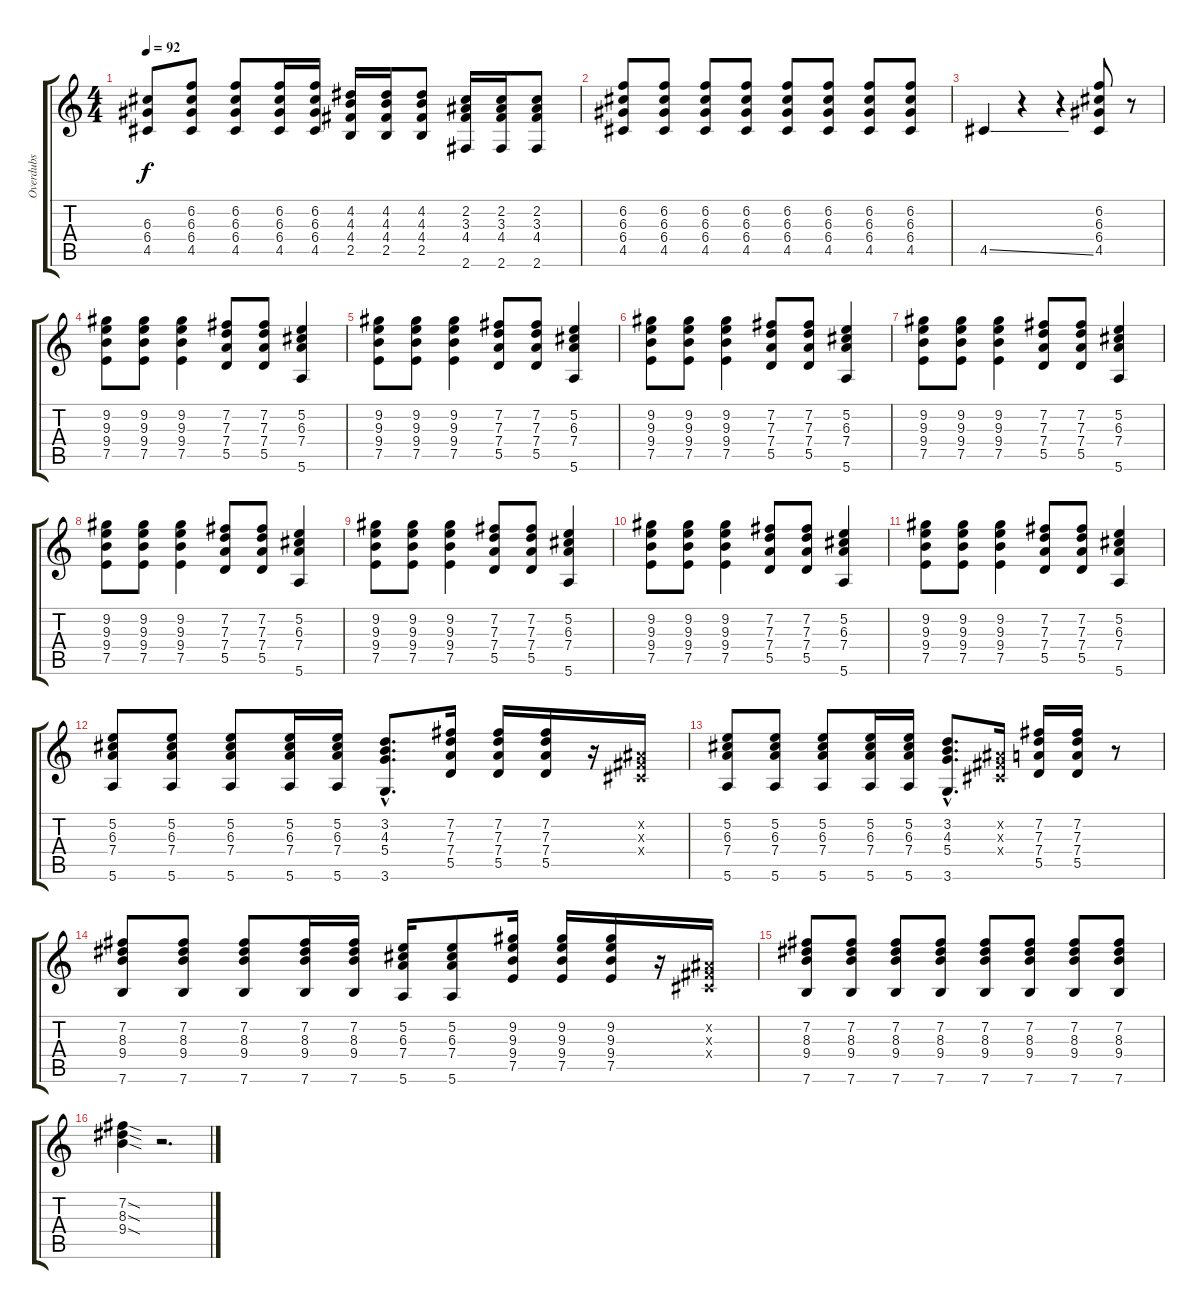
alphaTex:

\track ("Overdubs" "Overdubs") {instrument overdrivenguitar}
\staff {score tabs}
\tuning (E4 B3 G3 D3 A2 E2) {hide}
\ts (4 4)
\tempo 92
\clef g2
\ks c
(6.3 6.4 4.5).8{dy f} (6.2 6.3 6.4 4.5).8 (6.2 6.3 6.4 4.5).8 (6.2 6.3 6.4 4.5).16 (6.2 6.3 6.4 4.5).16 (4.2 4.3 4.4 2.5).16 (4.2 4.3 4.4 2.5).16 (4.2 4.3 4.4 2.5).8 (2.2 3.3 4.4 2.6).16 (2.2 3.3 4.4 2.6).16 (2.2 3.3 4.4 2.6).8 |
(6.2 6.3 6.4 4.5).8 (6.2 6.3 6.4 4.5).8 (6.2 6.3 6.4 4.5).8 (6.2 6.3 6.4 4.5).8 (6.2 6.3 6.4 4.5).8 (6.2 6.3 6.4 4.5).8 (6.2 6.3 6.4 4.5).8 (6.2 6.3 6.4 4.5).8 |
4.5{ss}.4 r.4 r.4 (6.2 6.3 6.4 4.5).8 r.8 |
(9.2 9.3 9.4 7.5).8 (9.2 9.3 9.4 7.5).8 (9.2 9.3 9.4 7.5).4 (7.2 7.3 7.4 5.5).8 (7.2 7.3 7.4 5.5).8 (5.2 6.3 7.4 5.6).4 |
(9.2 9.3 9.4 7.5).8 (9.2 9.3 9.4 7.5).8 (9.2 9.3 9.4 7.5).4 (7.2 7.3 7.4 5.5).8 (7.2 7.3 7.4 5.5).8 (5.2 6.3 7.4 5.6).4 |
(9.2 9.3 9.4 7.5).8 (9.2 9.3 9.4 7.5).8 (9.2 9.3 9.4 7.5).4 (7.2 7.3 7.4 5.5).8 (7.2 7.3 7.4 5.5).8 (5.2 6.3 7.4 5.6).4 |
(9.2 9.3 9.4 7.5).8 (9.2 9.3 9.4 7.5).8 (9.2 9.3 9.4 7.5).4 (7.2 7.3 7.4 5.5).8 (7.2 7.3 7.4 5.5).8 (5.2 6.3 7.4 5.6).4 |
(9.2 9.3 9.4 7.5).8 (9.2 9.3 9.4 7.5).8 (9.2 9.3 9.4 7.5).4 (7.2 7.3 7.4 5.5).8 (7.2 7.3 7.4 5.5).8 (5.2 6.3 7.4 5.6).4 |
(9.2 9.3 9.4 7.5).8 (9.2 9.3 9.4 7.5).8 (9.2 9.3 9.4 7.5).4 (7.2 7.3 7.4 5.5).8 (7.2 7.3 7.4 5.5).8 (5.2 6.3 7.4 5.6).4 |
(9.2 9.3 9.4 7.5).8 (9.2 9.3 9.4 7.5).8 (9.2 9.3 9.4 7.5).4 (7.2 7.3 7.4 5.5).8 (7.2 7.3 7.4 5.5).8 (5.2 6.3 7.4 5.6).4 |
(9.2 9.3 9.4 7.5).8 (9.2 9.3 9.4 7.5).8 (9.2 9.3 9.4 7.5).4 (7.2 7.3 7.4 5.5).8 (7.2 7.3 7.4 5.5).8 (5.2 6.3 7.4 5.6).4 |
(5.2 6.3 7.4 5.6).8 (5.2 6.3 7.4 5.6).8 (5.2 6.3 7.4 5.6).8 (5.2 6.3 7.4 5.6).16 (5.2 6.3 7.4 5.6).16 (3.2{hac} 4.3{hac} 5.4{hac} 3.6{hac}).8{d} (7.2 7.3 7.4 5.5).16 (7.2 7.3 7.4 5.5).16 (7.2 7.3 7.4 5.5).16 r.16 (-1.2{x} -1.3{x} -1.4{x}).16 |
(5.2 6.3 7.4 5.6).8 (5.2 6.3 7.4 5.6).8 (5.2 6.3 7.4 5.6).8 (5.2 6.3 7.4 5.6).16 (5.2 6.3 7.4 5.6).16 (3.2{hac} 4.3{hac} 5.4{hac} 3.6{hac}).8{d} (-1.2{x} -1.3{x} -1.4{x}).16 (7.2 7.3 7.4 5.5).16 (7.2 7.3 7.4 5.5).16 r.8 |
(7.2 8.3 9.4 7.6).8 (7.2 8.3 9.4 7.6).8 (7.2 8.3 9.4 7.6).8 (7.2 8.3 9.4 7.6).16 (7.2 8.3 9.4 7.6).16 (5.2 6.3 7.4 5.6).16 (5.2 6.3 7.4 5.6).8 (9.2 9.3 9.4 7.5).16 (9.2 9.3 9.4 7.5).16 (9.2 9.3 9.4 7.5).16 r.16 (-1.2{x} -1.3{x} -1.4{x}).16 |
(7.2 8.3 9.4 7.6).8 (7.2 8.3 9.4 7.6).8 (7.2 8.3 9.4 7.6).8 (7.2 8.3 9.4 7.6).8 (7.2 8.3 9.4 7.6).8 (7.2 8.3 9.4 7.6).8 (7.2 8.3 9.4 7.6).8 (7.2 8.3 9.4 7.6).8 |
(7.2{sod} 8.3{sod} 9.4{sod}).4 r.2{d}
